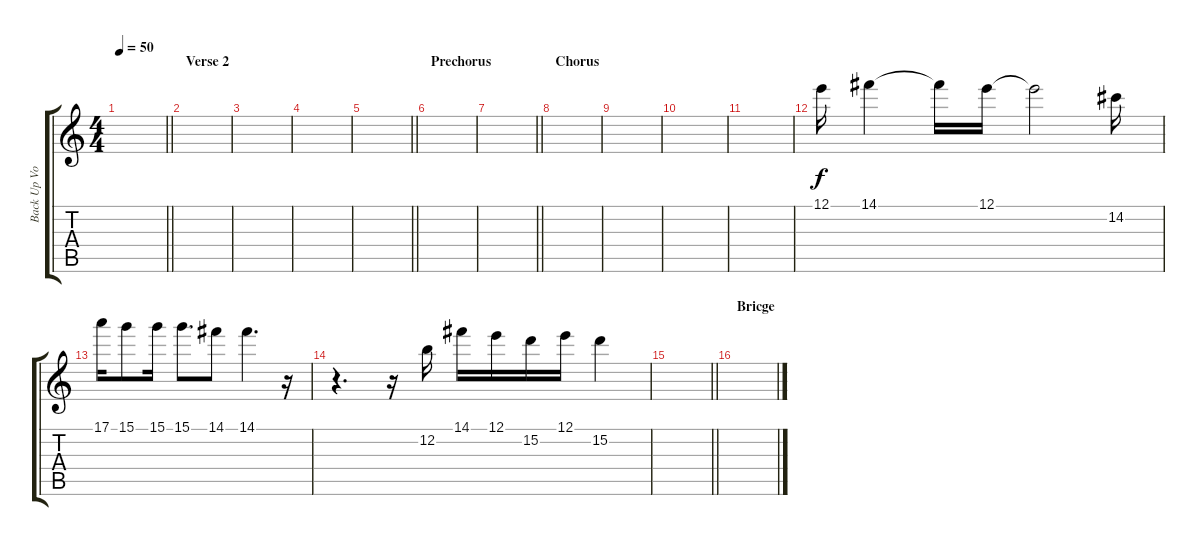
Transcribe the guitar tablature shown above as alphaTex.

\track ("Back Up Vocals" "Back Up Vo") {instrument acousticguitarsteel}
\staff {score tabs}
\tuning (E4 B3 G3 D3 A2 D2) {hide}
\ts (4 4)
\tempo 50
\clef g2
\barLineRight lightlight
\ks c
|
\section ("" "Verse 2")
|
|
|
\barLineRight lightlight
|
\section ("" "Prechorus")
|
\barLineRight lightlight
|
\section ("" "Chorus")
|
|
|
|
12.1.16 14.1.4 14.1{t}.16 12.1.16 12.1{t}.2 14.2.16 |
17.1.16 15.1.8 15.1.16 15.1.8{d} 14.1.8 14.1.4{d} r.16 |
r.4{d} r.16 12.2.16 14.1.16 12.1.16 15.2.16 12.1.16 15.2.4 |
\barLineRight lightlight
|
\section ("" "Bricge")
